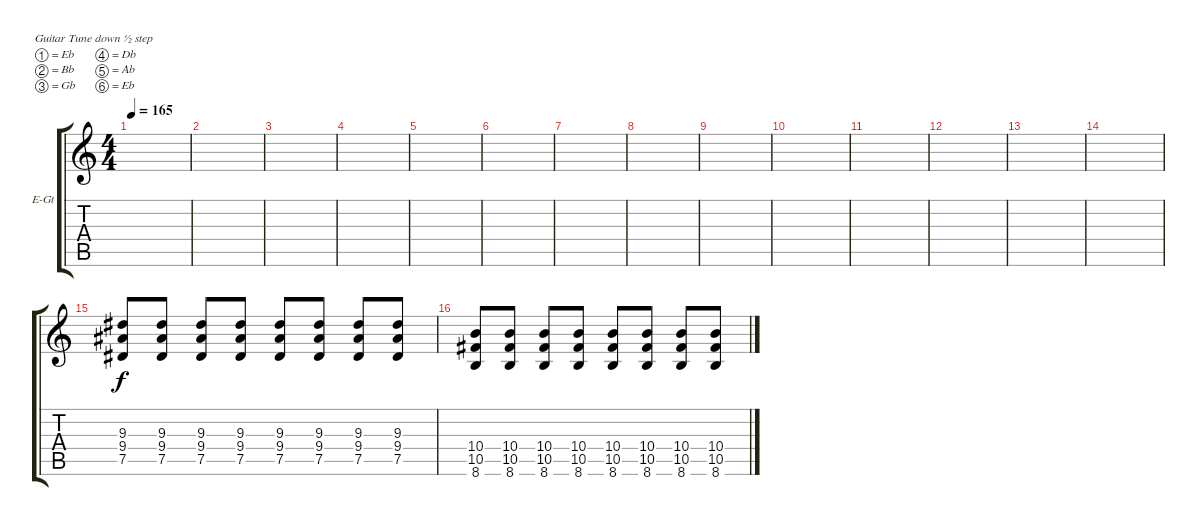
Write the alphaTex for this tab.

\defaultSystemsLayout 4
\bracketExtendMode groupsimilarinstruments
\firstSystemTrackNameOrientation horizontal
\otherSystemsTrackNameOrientation horizontal
\track ("Outro Guitar" "E-Gt") {instrument overdrivenguitar}
\staff {score tabs}
\tuning (Eb4 Bb3 Gb3 Db3 Ab2 Eb2)
\ts (4 4)
\tempo 165
\clef g2
\scale
0.333333
\ks c
|
\scale
0.333333 |
\scale
0.333333 |
\scale
0.333333 |
\scale
0.333333 |
\scale
0.333333 |
\scale
0.333333 |
\scale
0.333333 |
\scale
0.333333 |
\scale
0.333333 |
\scale
0.333333 |
\scale
0.333333 |
\scale
0.333333 |
|
(7.5 9.4 9.3).8 (7.5 9.4 9.3).8 (7.5 9.4 9.3).8 (7.5 9.4 9.3).8 (7.5 9.4 9.3).8 (7.5 9.4 9.3).8 (7.5 9.4 9.3).8 (7.5 9.4 9.3).8 |
(8.6 10.5 10.4).8 (8.6 10.5 10.4).8 (8.6 10.5 10.4).8 (8.6 10.5 10.4).8 (8.6 10.5 10.4).8 (8.6 10.5 10.4).8 (8.6 10.5 10.4).8 (8.6 10.5 10.4).8
